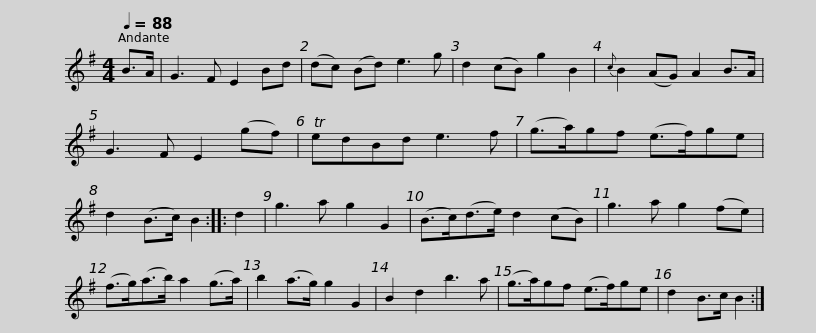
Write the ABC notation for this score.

X:1
L:1/8
Q:1/4=88
M:4/4
I:linebreak $
K:G
V:1 treble
V:1
 B>A | G3 F E2 Bd | (dc) (Bd) e3 g | d2 (cB) g2 B2 |{c} B2 (AG) A2 B>A | %5
 G3 F E2 (gf) | TedBd e3 f |$ (g>a)gf (e>f)ge | d2 (B>c) B2 :: d2 | %10
 g3 a g2 G2 | (B>c)(d>e) d2 (cB) | g3 a g2 (fe) | (f>g)(a>b) a2 (g>a) |$ b2 (a>g) g2 G2 | %15
 B2 d2 b3 a | (g>a)gf (e>f)ge | d2 B>c B2 :| %18
